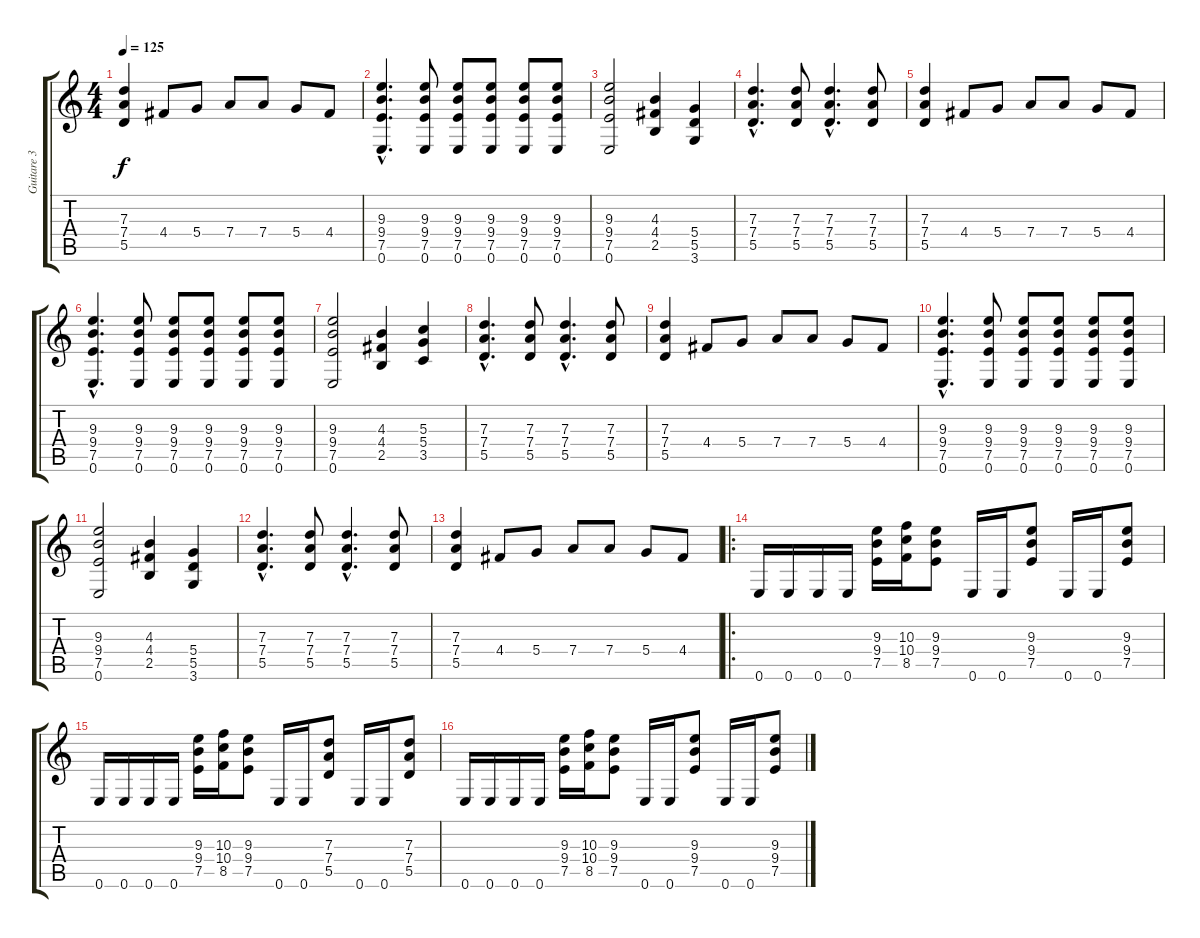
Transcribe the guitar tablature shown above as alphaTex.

\track ("Guitare 3" "Guitare 3") {instrument distortionguitar}
\staff {score tabs}
\tuning (E4 B3 G3 D3 A2 E2) {hide}
\ts (4 4)
\tempo 125
\clef g2
\ks c
(7.3 7.4 5.5).4{dy f} 4.4.8 5.4.8 7.4.8 7.4.8 5.4.8 4.4.8 |
(9.3{hac} 9.4{hac} 7.5{hac} 0.6{hac}).4{d} (9.3 9.4 7.5 0.6).8 (9.3 9.4 7.5 0.6).8 (9.3 9.4 7.5 0.6).8 (9.3 9.4 7.5 0.6).8 (9.3 9.4 7.5 0.6).8 |
(9.3 9.4 7.5 0.6).2 (4.3 4.4 2.5).4 (5.4 5.5 3.6).4 |
(7.3{hac} 7.4{hac} 5.5{hac}).4{d} (7.3 7.4 5.5).8 (7.3{hac} 7.4{hac} 5.5{hac}).4{d} (7.3 7.4 5.5).8 |
(7.3 7.4 5.5).4 4.4.8 5.4.8 7.4.8 7.4.8 5.4.8 4.4.8 |
(9.3{hac} 9.4{hac} 7.5{hac} 0.6{hac}).4{d} (9.3 9.4 7.5 0.6).8 (9.3 9.4 7.5 0.6).8 (9.3 9.4 7.5 0.6).8 (9.3 9.4 7.5 0.6).8 (9.3 9.4 7.5 0.6).8 |
(9.3 9.4 7.5 0.6).2 (4.3 4.4 2.5).4 (5.3 5.4 3.5).4 |
(7.3{hac} 7.4{hac} 5.5{hac}).4{d} (7.3 7.4 5.5).8 (7.3{hac} 7.4{hac} 5.5{hac}).4{d} (7.3 7.4 5.5).8 |
(7.3 7.4 5.5).4 4.4.8 5.4.8 7.4.8 7.4.8 5.4.8 4.4.8 |
(9.3{hac} 9.4{hac} 7.5{hac} 0.6{hac}).4{d} (9.3 9.4 7.5 0.6).8 (9.3 9.4 7.5 0.6).8 (9.3 9.4 7.5 0.6).8 (9.3 9.4 7.5 0.6).8 (9.3 9.4 7.5 0.6).8 |
(9.3 9.4 7.5 0.6).2 (4.3 4.4 2.5).4 (5.4 5.5 3.6).4 |
(7.3{hac} 7.4{hac} 5.5{hac}).4{d} (7.3 7.4 5.5).8 (7.3{hac} 7.4{hac} 5.5{hac}).4{d} (7.3 7.4 5.5).8 |
(7.3 7.4 5.5).4 4.4.8 5.4.8 7.4.8 7.4.8 5.4.8 4.4.8 |
\ro
0.6.16 0.6.16 0.6.16 0.6.16 (9.3 9.4 7.5).16 (10.3 10.4 8.5).16 (9.3 9.4 7.5).8 0.6.16 0.6.16 (9.3 9.4 7.5).8 0.6.16 0.6.16 (9.3 9.4 7.5).8 |
0.6.16 0.6.16 0.6.16 0.6.16 (9.3 9.4 7.5).16 (10.3 10.4 8.5).16 (9.3 9.4 7.5).8 0.6.16 0.6.16 (7.3 7.4 5.5).8 0.6.16 0.6.16 (7.3 7.4 5.5).8 |
0.6.16 0.6.16 0.6.16 0.6.16 (9.3 9.4 7.5).16 (10.3 10.4 8.5).16 (9.3 9.4 7.5).8 0.6.16 0.6.16 (9.3 9.4 7.5).8 0.6.16 0.6.16 (9.3 9.4 7.5).8
